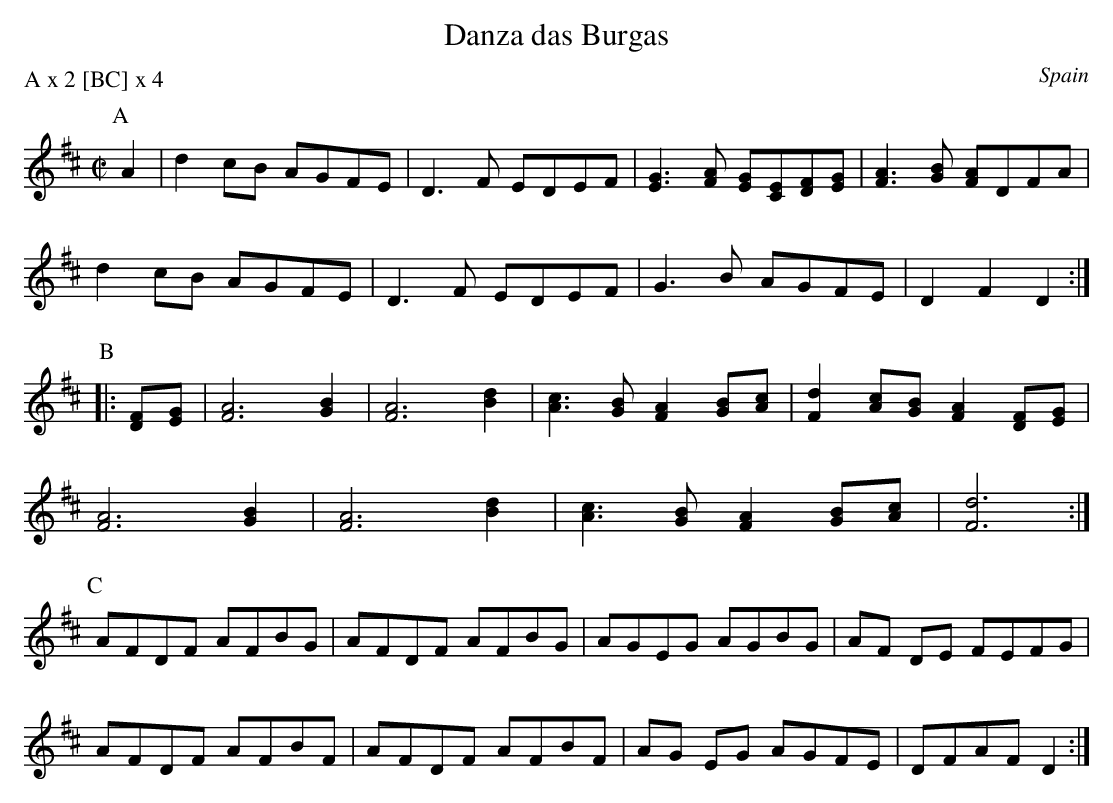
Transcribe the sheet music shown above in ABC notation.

X:1
T:Danza das Burgas
M:C|
O:Spain
P:A x 2 [BC] x 4
K:D
P:A
A2|\
d2cB AGFE |\
D3F EDEF  |\
[G3E3][AF] [GE][EC][FD][GE] |\
[A3F3][BG] [AF]DFA          |
d2cB AGFE  |\
D3F EDEF   |\
G3B AGFE   |\
D2F2 D2   :|
P:B
|:[FD][GE]|\
[A6F6][B2G2]|[A6F6][d2B2]|\
[c3A3][BG] [A2F2][BG][cA]|\
[d2F2][cA][BG] [A2F2][FD][GE]|
[A6F6][B2G2]|[A6F6][d2B2]|\
[c3A3][BG] [A2F2][BG][cA]|[d6F6]:|
P:C
AFDF AFBG|AFDF AFBG|AGEG AGBG|AF DE FEFG|
AFDF AFBF|AFDF AFBF|\
AG EG AGFE|DFAF D2:|
